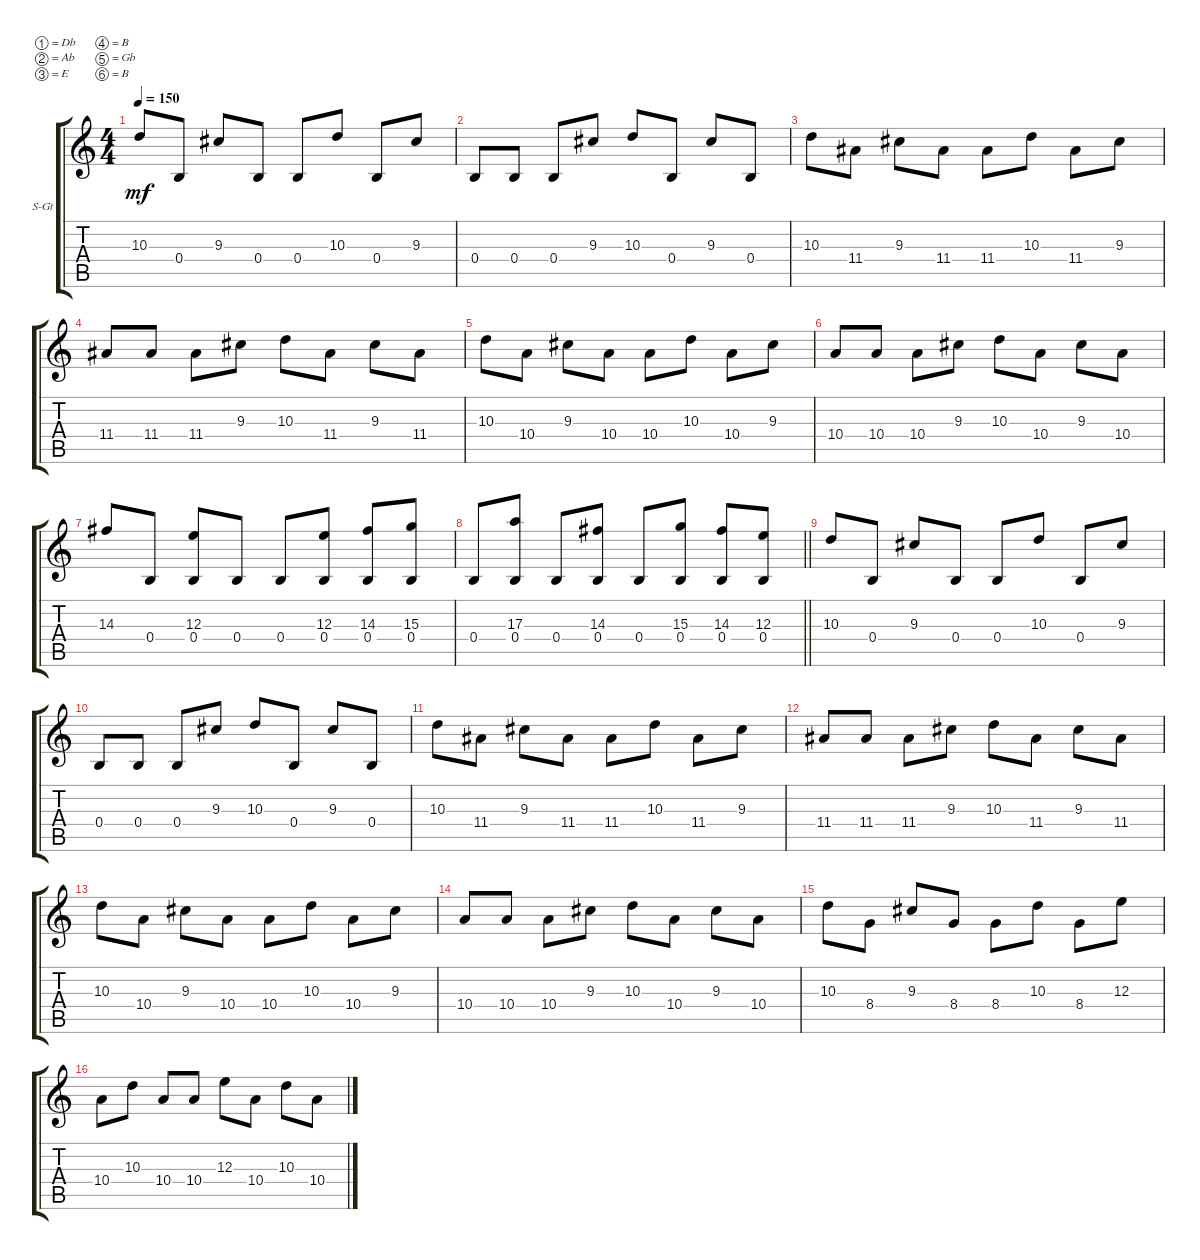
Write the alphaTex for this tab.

\defaultSystemsLayout 4
\bracketExtendMode groupsimilarinstruments
\firstSystemTrackNameOrientation horizontal
\otherSystemsTrackNameOrientation horizontal
\track ("Steel Guitar" "S-Gt") {instrument acousticguitarsteel}
\staff {score tabs}
\tuning (Db4 Ab3 E3 B2 Gb2 B1)
\ts (4 4)
\tempo 150
\clef g2
\ks c
10.3.8{dy mf} 0.4.8 9.3.8 0.4.8 0.4.8 10.3.8 0.4.8 9.3.8 |
0.4.8 0.4.8 0.4.8 9.3.8 10.3.8 0.4.8 9.3.8 0.4.8 |
10.3.8 11.4.8 9.3.8 11.4.8 11.4.8 10.3.8 11.4.8 9.3.8 |
11.4.8 11.4.8 11.4.8 9.3.8 10.3.8 11.4.8 9.3.8 11.4.8 |
10.3.8 10.4.8 9.3.8 10.4.8 10.4.8 10.3.8 10.4.8 9.3.8 |
10.4.8 10.4.8 10.4.8 9.3.8 10.3.8 10.4.8 9.3.8 10.4.8 |
14.3.8 0.4.8 (12.3 0.4).8 0.4.8 0.4.8 (12.3 0.4).8 (14.3 0.4).8 (15.3 0.4).8 |
\barLineRight lightlight
0.4.8 (17.3 0.4).8 0.4.8 (0.4 14.3).8 0.4.8 (0.4 15.3).8 (0.4 14.3).8 (0.4 12.3).8 |
10.3.8 0.4.8 9.3.8 0.4.8 0.4.8 10.3.8 0.4.8 9.3.8 |
0.4.8 0.4.8 0.4.8 9.3.8 10.3.8 0.4.8 9.3.8 0.4.8 |
10.3.8 11.4.8 9.3.8 11.4.8 11.4.8 10.3.8 11.4.8 9.3.8 |
11.4.8 11.4.8 11.4.8 9.3.8 10.3.8 11.4.8 9.3.8 11.4.8 |
10.3.8 10.4.8 9.3.8 10.4.8 10.4.8 10.3.8 10.4.8 9.3.8 |
10.4.8 10.4.8 10.4.8 9.3.8 10.3.8 10.4.8 9.3.8 10.4.8 |
10.3.8 8.4.8 9.3.8 8.4.8 8.4.8 10.3.8 8.4.8 12.3.8 |
10.4.8 10.3.8 10.4.8 10.4.8 12.3.8 10.4.8 10.3.8 10.4.8
